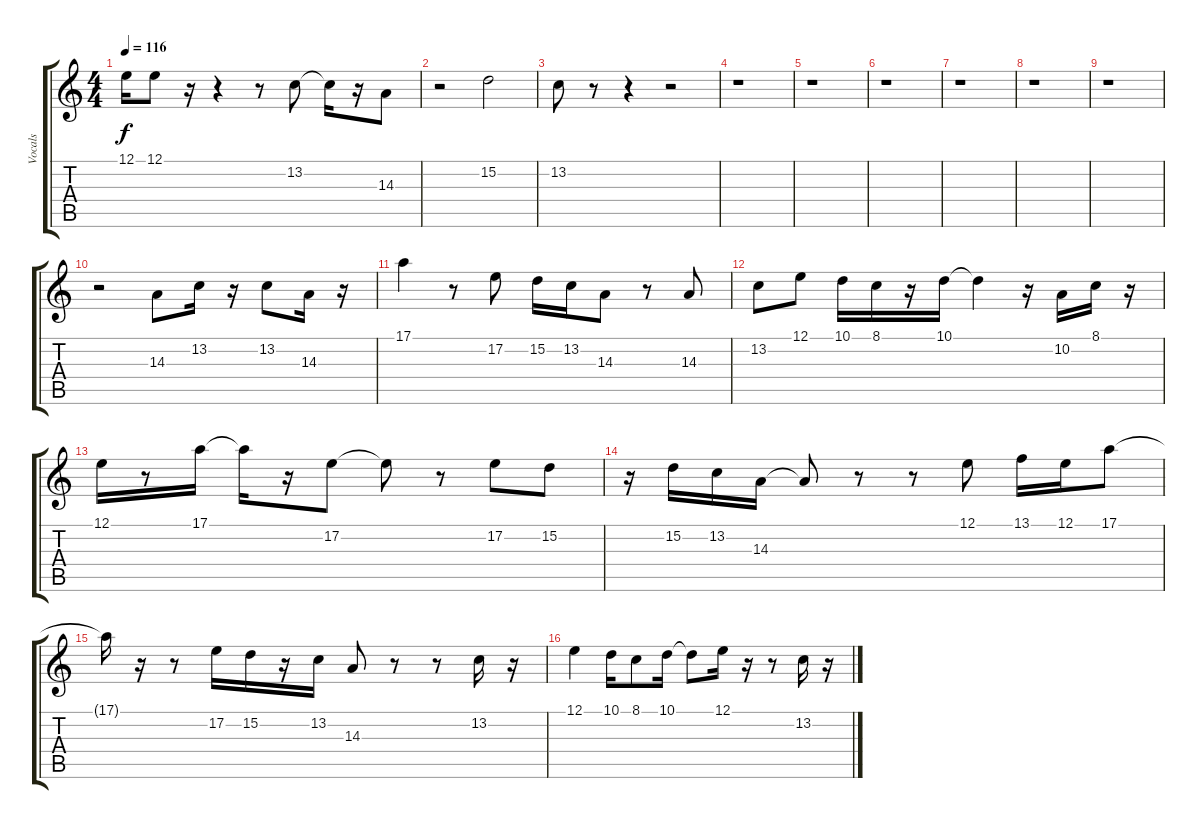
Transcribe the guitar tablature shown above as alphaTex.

\track ("Vocals" "Vocals") {instrument tenorsax}
\staff {score tabs}
\tuning (E4 B3 G3 D3 A2 E2) {hide}
\ts (4 4)
\tempo 116
\clef g2
\ks c
12.1{t}.16{dy f} 12.1.8 r.16 r.4 r.8 13.2.8 13.2{t}.16 r.16 14.3.8 |
r.2 15.2.2 |
13.2.8 r.8 r.4 r.2 |
r.1 |
r.1 |
r.1 |
r.1 |
r.1 |
r.1 |
r.2 14.3.8 13.2.16 r.16 13.2.8 14.3.16 r.16 |
17.1.4 r.8 17.2.8 15.2.16 13.2.16 14.3.8 r.8 14.3.8 |
13.2.8 12.1.8 10.1.16 8.1.16 r.16 10.1.16 10.1{t}.4 r.16 10.2.16 8.1.16 r.16 |
12.1.16 r.8 17.1.16 17.1{t}.16 r.16 17.2.8 17.2{t}.8 r.8 17.2.8 15.2.8 |
r.16 15.2.16 13.2.16 14.3.16 14.3{t}.8 r.8 r.8 12.1.8 13.1.16 12.1.16 17.1.8 |
17.1{t}.16 r.16 r.8 17.2.16 15.2.16 r.16 13.2.16 14.3.8 r.8 r.8 13.2.16 r.16 |
12.1.4 10.1.16 8.1.8 10.1.16 10.1{t}.8 12.1.16 r.16 r.8 13.2.16 r.16
